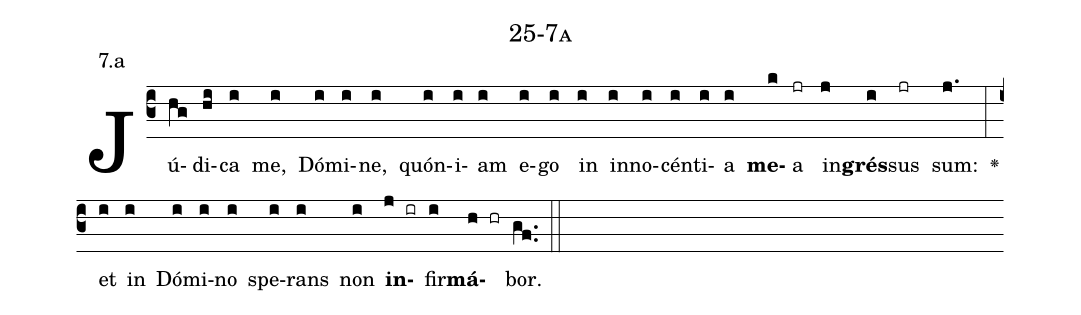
name: 25-7a;
annotation: 7.a;
%%
(c3)Jú(hg)di(hi)ca(i) me,(i) Dó(i)mi(i)ne,(i) quón(i)i(i)am(i) e(i)go(i) in(i) in(i)no(i)cén(i)ti(i)a(i) <b>me</b>(k)a(jr) in(j)<b>grés</b>(i)sus(jr) sum:(j.) <v>\greheightstar</v>(:) et(i) in(i) Dó(i)mi(i)no(i) spe(i)rans(i) non(i) <b>in</b>(j ir)fir(i)<b>má</b>(h hr)bor.(gf..) (::)


%E(i) u(i) o(j) u(i) a(h) e.(gf..) (::)
